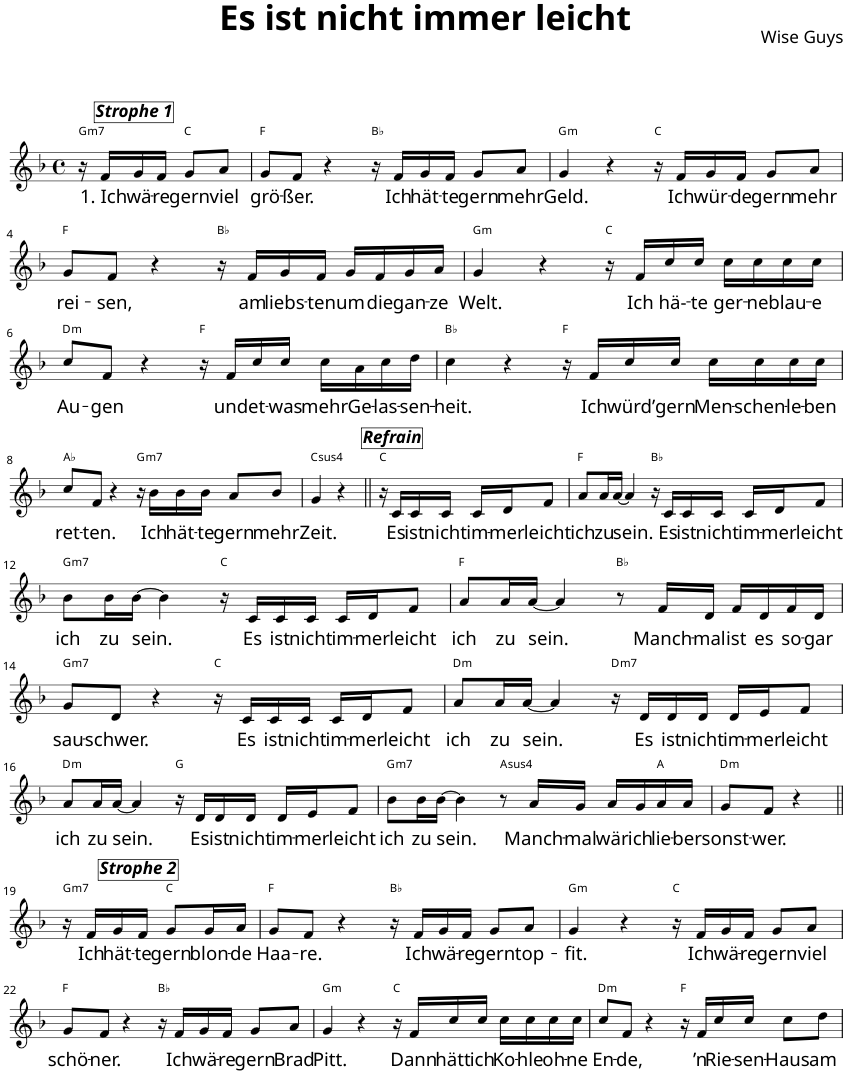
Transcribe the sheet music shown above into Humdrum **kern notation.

**kern	**text	**harte
*part1	*part1	*part1
*staff1	*staff1	*
*I"P1	*	*
*clefG2	*	*
*k[b-]	*	*
*F:	*	*
*M4/4	*	*
*met(c)	*	*
=1	=1	=1
!	!	!LO:H:kt=m7
16r	.	G:min7
!	!LO:LY:b	!
16f/LL	1. Ich	.
!LO:TX:a:Bi:t=Strophe 1	!	!
!	!LO:LY:b	!
16g/	wä-	.
!	!LO:LY:b	!
16f/JJ	-re	.
!	!LO:LY:b	!
8g/L	gern	C:maj
!	!LO:LY:b	!
8a/J	viel	.
=2	=2	=2
!	!LO:LY:b	!
8g/L	grö-	F:maj
!	!LO:LY:b	!
8f/J	-ßer.	.
4r	.	.
16r	.	Bb:maj
!	!LO:LY:b	!
16f/LL	Ich	.
!	!LO:LY:b	!
16g/	hät-	.
!	!LO:LY:b	!
16f/JJ	-te	.
!	!LO:LY:b	!
8g/L	gern	.
!	!LO:LY:b	!
8a/J	mehr	.
=3	=3	=3
!	!LO:LY:b	!LO:H:kt=m
4g/	Geld.	G:min
4r	.	.
16r	.	C:maj
!	!LO:LY:b	!
16f/LL	Ich	.
!	!LO:LY:b	!
16g/	wür-	.
!	!LO:LY:b	!
16f/JJ	-de	.
!	!LO:LY:b	!
8g/L	gern	.
!	!LO:LY:b	!
8a/J	mehr	.
!!LO:LB:g=z
=4	=4	=4
!	!LO:LY:b	!
8g/L	rei-	F:maj
!	!LO:LY:b	!
8f/J	-sen,	.
4r	.	.
16r	.	Bb:maj
!	!LO:LY:b	!
16f/LL	am	.
!	!LO:LY:b	!
16g/	liebs-	.
!	!LO:LY:b	!
16f/JJ	-ten	.
!	!LO:LY:b	!
16g/LL	um	.
!	!LO:LY:b	!
16f/	die	.
!	!LO:LY:b	!
16g/	gan-	.
!	!LO:LY:b	!
16a/JJ	-ze	.
=5	=5	=5
!	!LO:LY:b	!LO:H:kt=m
4g/	Welt.	G:min
4r	.	.
16r	.	C:maj
!	!LO:LY:b	!
16f/LL	Ich	.
!	!LO:LY:b	!
16cc/	hä--	.
!	!LO:LY:b	!
16cc/JJ	-te	.
!	!LO:LY:b	!
16cc\LL	ger-	.
!	!LO:LY:b	!
16cc\	-ne	.
!	!LO:LY:b	!
16cc\	blau-	.
!	!LO:LY:b	!
16cc\JJ	-e	.
!!LO:LB:g=z
=6	=6	=6
!	!LO:LY:b	!LO:H:kt=m
8cc/L	Au-	D:min
!	!LO:LY:b	!
8f/J	-gen	.
4r	.	.
16r	.	F:maj
!	!LO:LY:b	!
16f/LL	und	.
!	!LO:LY:b	!
16cc/	et-	.
!	!LO:LY:b	!
16cc/JJ	-was	.
!	!LO:LY:b	!
16cc\LL	mehr	.
!	!LO:LY:b	!
16a\	Ge-	.
!	!LO:LY:b	!
16cc\	-las-	.
!	!LO:LY:b	!
16dd\JJ	-sen-	.
=7	=7	=7
!	!LO:LY:b	!
4cc\	-heit.	Bb:maj
4r	.	.
16r	.	F:maj
!	!LO:LY:b	!
16f/LL	Ich	.
!	!LO:LY:b	!
16cc/	würd’	.
!	!LO:LY:b	!
16cc/JJ	gern	.
!	!LO:LY:b	!
16cc\LL	Men-	.
!	!LO:LY:b	!
16cc\	-schen-	.
!	!LO:LY:b	!
16cc\	-le-	.
!	!LO:LY:b	!
16cc\JJ	-ben	.
!!LO:LB:g=z
=8	=8	=8
!	!LO:LY:b	!
8cc/L	ret-	Ab:maj
!	!LO:LY:b	!
8f/J	-ten.	.
4r	.	.
!	!	!LO:H:kt=m7
16r	.	G:min7
!	!LO:LY:b	!
16b-\LL	Ich	.
!	!LO:LY:b	!
16b-\	hät-	.
!	!LO:LY:b	!
16b-\JJ	-te	.
!	!LO:LY:b	!
8a/L	gern	.
!	!LO:LY:b	!
8b-/J	mehr	.
=9	=9	=9
!	!LO:LY:b	!LO:H:kt=4
4g/	Zeit.	C:sus4
4r	.	.
=10||	=10||	=10||
16r	.	C:maj
!LO:TX:a:Bi:t=Refrain	!	!
!	!LO:LY:b	!
16c/LL	Es	.
!	!LO:LY:b	!
16c/	ist	.
!	!LO:LY:b	!
16c/JJ	nicht	.
!	!LO:LY:b	!
16c/LL	im-	.
!	!LO:LY:b	!
16d/J	-mer	.
!	!LO:LY:b	!
8f/J	leicht	.
=11	=11	=11
!	!LO:LY:b	!
8a/L	ich	F:maj
!	!LO:LY:b	!
16a/L	zu	.
!	!LO:LY:b	!
[16a/JJ	sein.	.
4a/]	.	.
16r	.	Bb:maj
!	!LO:LY:b	!
16c/LL	Es	.
!	!LO:LY:b	!
16c/	ist	.
!	!LO:LY:b	!
16c/JJ	nicht	.
!	!LO:LY:b	!
16c/LL	im-	.
!	!LO:LY:b	!
16d/J	-mer	.
!	!LO:LY:b	!
8f/J	leicht	.
!!LO:LB:g=z
=12	=12	=12
!	!LO:LY:b	!LO:H:kt=m7
8b-\L	ich	G:min7
!	!LO:LY:b	!
16b-\L	zu	.
!	!LO:LY:b	!
[16b-\JJ	sein.	.
4b-\]	.	.
16r	.	C:maj
!	!LO:LY:b	!
16c/LL	Es	.
!	!LO:LY:b	!
16c/	ist	.
!	!LO:LY:b	!
16c/JJ	nicht	.
!	!LO:LY:b	!
16c/LL	im-	.
!	!LO:LY:b	!
16d/J	-mer	.
!	!LO:LY:b	!
8f/J	leicht	.
=13	=13	=13
!	!LO:LY:b	!
8a/L	ich	F:maj
!	!LO:LY:b	!
16a/L	zu	.
!	!LO:LY:b	!
[16a/JJ	sein.	.
4a/]	.	.
8r	.	Bb:maj
!	!LO:LY:b	!
16f/LL	Manch-	.
!	!LO:LY:b	!
16d/JJ	-mal	.
!	!LO:LY:b	!
16f/LL	ist	.
!	!LO:LY:b	!
16d/	es	.
!	!LO:LY:b	!
16f/	so-	.
!	!LO:LY:b	!
16d/JJ	-gar	.
!!LO:LB:g=z
=14	=14	=14
!	!LO:LY:b	!LO:H:kt=m7
8g/L	sau-	G:min7
!	!LO:LY:b	!
8d/J	-schwer.	.
4r	.	.
16r	.	C:maj
!	!LO:LY:b	!
16c/LL	Es	.
!	!LO:LY:b	!
16c/	ist	.
!	!LO:LY:b	!
16c/JJ	nicht	.
!	!LO:LY:b	!
16c/LL	im-	.
!	!LO:LY:b	!
16d/J	-mer	.
!	!LO:LY:b	!
8f/J	leicht	.
=15	=15	=15
!	!LO:LY:b	!LO:H:kt=m
8a/L	ich	D:min
!	!LO:LY:b	!
16a/L	zu	.
!	!LO:LY:b	!
[16a/JJ	sein.	.
4a/]	.	.
!	!	!LO:H:kt=m7
16r	.	D:min7
!	!LO:LY:b	!
16d/LL	Es	.
!	!LO:LY:b	!
16d/	ist	.
!	!LO:LY:b	!
16d/JJ	nicht	.
!	!LO:LY:b	!
16d/LL	im-	.
!	!LO:LY:b	!
16e/J	-mer	.
!	!LO:LY:b	!
8f/J	leicht	.
!!LO:LB:g=z
=16	=16	=16
!	!LO:LY:b	!LO:H:kt=m
8a/L	ich	D:min
!	!LO:LY:b	!
16a/L	zu	.
!	!LO:LY:b	!
[16a/JJ	sein.	.
4a/]	.	.
16r	.	G:maj
!	!LO:LY:b	!
16d/LL	Es	.
!	!LO:LY:b	!
16d/	ist	.
!	!LO:LY:b	!
16d/JJ	nicht	.
!	!LO:LY:b	!
16d/LL	im-	.
!	!LO:LY:b	!
16e/J	-mer	.
!	!LO:LY:b	!
8f/J	leicht	.
=17	=17	=17
!	!LO:LY:b	!LO:H:kt=m7
8b-\L	ich	G:min7
!	!LO:LY:b	!
16b-\L	zu	.
!	!LO:LY:b	!
[16b-\JJ	sein.	.
4b-\]	.	.
!	!	!LO:H:kt=4
8r	.	A:sus4
!	!LO:LY:b	!
16a/LL	Manch-	.
!	!LO:LY:b	!
16g/JJ	-mal	.
!	!LO:LY:b	!
16a/LL	wär	.
!	!LO:LY:b	!
16g/	ich	.
!	!LO:LY:b	!
16a/	lie-	A:maj
!	!LO:LY:b	!
16a/JJ	-ber	.
=18	=18	=18
!	!LO:LY:b	!LO:H:kt=m
8g/L	sonst-	D:min
!	!LO:LY:b	!
8f/J	-wer.	.
4r	.	.
!!LO:LB:g=z
=19||	=19||	=19||
!	!	!LO:H:kt=m7
16r	.	G:min7
!	!LO:LY:b	!
16f/LL	Ich	.
!	!LO:LY:b	!
16g/	hät-	.
!LO:TX:a:Bi:t=Strophe 2	!	!
!	!LO:LY:b	!
16f/JJ	-te	.
!	!LO:LY:b	!
8g/L	gern	C:maj
!	!LO:LY:b	!
16g/L	blon-	.
!	!LO:LY:b	!
16a/JJ	-de	.
=20	=20	=20
!	!LO:LY:b	!
8g/L	Haa-	F:maj
!	!LO:LY:b	!
8f/J	-re.	.
4r	.	.
16r	.	Bb:maj
!	!LO:LY:b	!
16f/LL	Ich	.
!	!LO:LY:b	!
16g/	wä-	.
!	!LO:LY:b	!
16f/JJ	-re	.
!	!LO:LY:b	!
8g/L	gern	.
!	!LO:LY:b	!
8a/J	top-	.
=21	=21	=21
!	!LO:LY:b	!LO:H:kt=m
4g/	-fit.	G:min
4r	.	.
16r	.	C:maj
!	!LO:LY:b	!
16f/LL	Ich	.
!	!LO:LY:b	!
16g/	wä-	.
!	!LO:LY:b	!
16f/JJ	-re	.
!	!LO:LY:b	!
8g/L	gern	.
!	!LO:LY:b	!
8a/J	viel	.
!!LO:LB:g=z
=22	=22	=22
!	!LO:LY:b	!
8g/L	schö-	F:maj
!	!LO:LY:b	!
8f/J	-ner.	.
4r	.	.
16r	.	Bb:maj
!	!LO:LY:b	!
16f/LL	Ich	.
!	!LO:LY:b	!
16g/	wä-	.
!	!LO:LY:b	!
16f/JJ	-re	.
!	!LO:LY:b	!
8g/L	gern	.
!	!LO:LY:b	!
8a/J	Brad	.
=23	=23	=23
!	!LO:LY:b	!LO:H:kt=m
4g/	Pitt.	G:min
4r	.	.
16r	.	C:maj
!	!LO:LY:b	!
16f/LL	Dann	.
!	!LO:LY:b	!
16cc/	hätt	.
!	!LO:LY:b	!
16cc/JJ	ich	.
!	!LO:LY:b	!
16cc\LL	Ko-	.
!	!LO:LY:b	!
16cc\	-hle	.
!	!LO:LY:b	!
16cc\	oh-	.
!	!LO:LY:b	!
16cc\JJ	-ne	.
=24	=24	=24
!	!LO:LY:b	!LO:H:kt=m
8cc/L	En-	D:min
!	!LO:LY:b	!
8f/J	-de,	.
4r	.	.
16r	.	F:maj
!	!LO:LY:b	!
16f/LL	’n	.
!	!LO:LY:b	!
16cc/	Rie-	.
!	!LO:LY:b	!
16cc/JJ	-sen-	.
!	!LO:LY:b	!
8cc\L	-Haus	.
!	!LO:LY:b	!
8dd\J	am	.
=	=	=
*-	*-	*-
